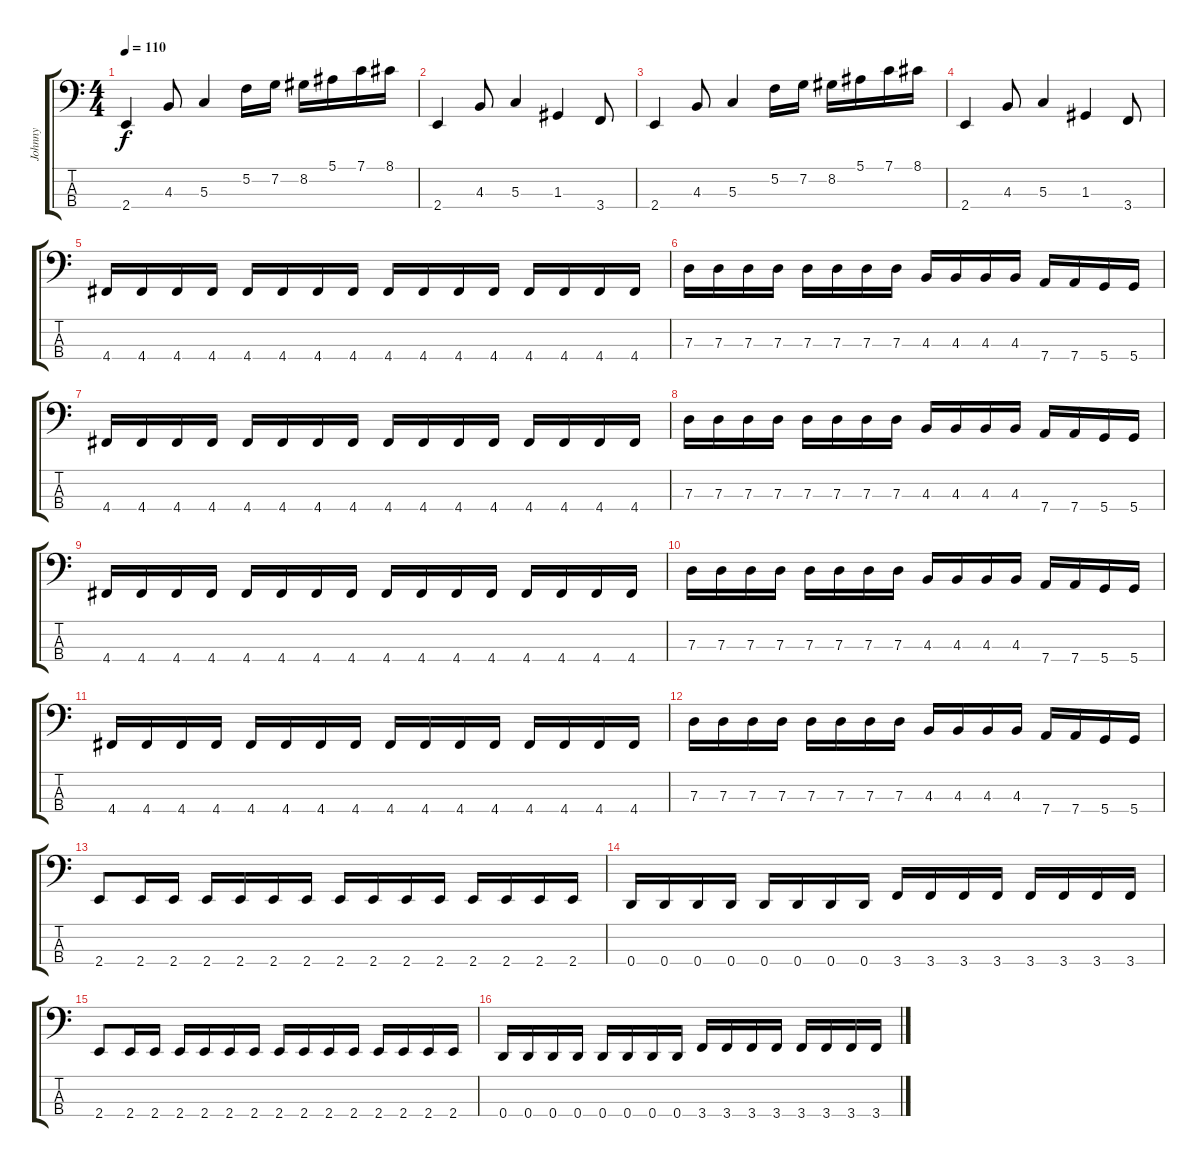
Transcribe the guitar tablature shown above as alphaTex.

\track ("Johnny" "Johnny") {instrument electricbasspick}
\staff {score tabs}
\tuning (F2 C2 G1 D1) {hide}
\ts (4 4)
\tempo 110
\clef f4
\ks c
2.4.4{dy f} 4.3.8 5.3.4 5.2.16 7.2.16 8.2.16 5.1.16 7.1.16 8.1.16 |
2.4.4 4.3.8 5.3.4 1.3.4 3.4.8 |
2.4.4 4.3.8 5.3.4 5.2.16 7.2.16 8.2.16 5.1.16 7.1.16 8.1.16 |
2.4.4 4.3.8 5.3.4 1.3.4 3.4.8 |
4.4.16 4.4.16 4.4.16 4.4.16 4.4.16 4.4.16 4.4.16 4.4.16 4.4.16 4.4.16 4.4.16 4.4.16 4.4.16 4.4.16 4.4.16 4.4.16 |
7.3.16 7.3.16 7.3.16 7.3.16 7.3.16 7.3.16 7.3.16 7.3.16 4.3.16 4.3.16 4.3.16 4.3.16 7.4.16 7.4.16 5.4.16 5.4.16 |
4.4.16 4.4.16 4.4.16 4.4.16 4.4.16 4.4.16 4.4.16 4.4.16 4.4.16 4.4.16 4.4.16 4.4.16 4.4.16 4.4.16 4.4.16 4.4.16 |
7.3.16 7.3.16 7.3.16 7.3.16 7.3.16 7.3.16 7.3.16 7.3.16 4.3.16 4.3.16 4.3.16 4.3.16 7.4.16 7.4.16 5.4.16 5.4.16 |
4.4.16 4.4.16 4.4.16 4.4.16 4.4.16 4.4.16 4.4.16 4.4.16 4.4.16 4.4.16 4.4.16 4.4.16 4.4.16 4.4.16 4.4.16 4.4.16 |
7.3.16 7.3.16 7.3.16 7.3.16 7.3.16 7.3.16 7.3.16 7.3.16 4.3.16 4.3.16 4.3.16 4.3.16 7.4.16 7.4.16 5.4.16 5.4.16 |
4.4.16 4.4.16 4.4.16 4.4.16 4.4.16 4.4.16 4.4.16 4.4.16 4.4.16 4.4.16 4.4.16 4.4.16 4.4.16 4.4.16 4.4.16 4.4.16 |
7.3.16 7.3.16 7.3.16 7.3.16 7.3.16 7.3.16 7.3.16 7.3.16 4.3.16 4.3.16 4.3.16 4.3.16 7.4.16 7.4.16 5.4.16 5.4.16 |
2.4.8 2.4.16 2.4.16 2.4.16 2.4.16 2.4.16 2.4.16 2.4.16 2.4.16 2.4.16 2.4.16 2.4.16 2.4.16 2.4.16 2.4.16 |
0.4.16 0.4.16 0.4.16 0.4.16 0.4.16 0.4.16 0.4.16 0.4.16 3.4.16 3.4.16 3.4.16 3.4.16 3.4.16 3.4.16 3.4.16 3.4.16 |
2.4.8 2.4.16 2.4.16 2.4.16 2.4.16 2.4.16 2.4.16 2.4.16 2.4.16 2.4.16 2.4.16 2.4.16 2.4.16 2.4.16 2.4.16 |
0.4.16 0.4.16 0.4.16 0.4.16 0.4.16 0.4.16 0.4.16 0.4.16 3.4.16 3.4.16 3.4.16 3.4.16 3.4.16 3.4.16 3.4.16 3.4.16
